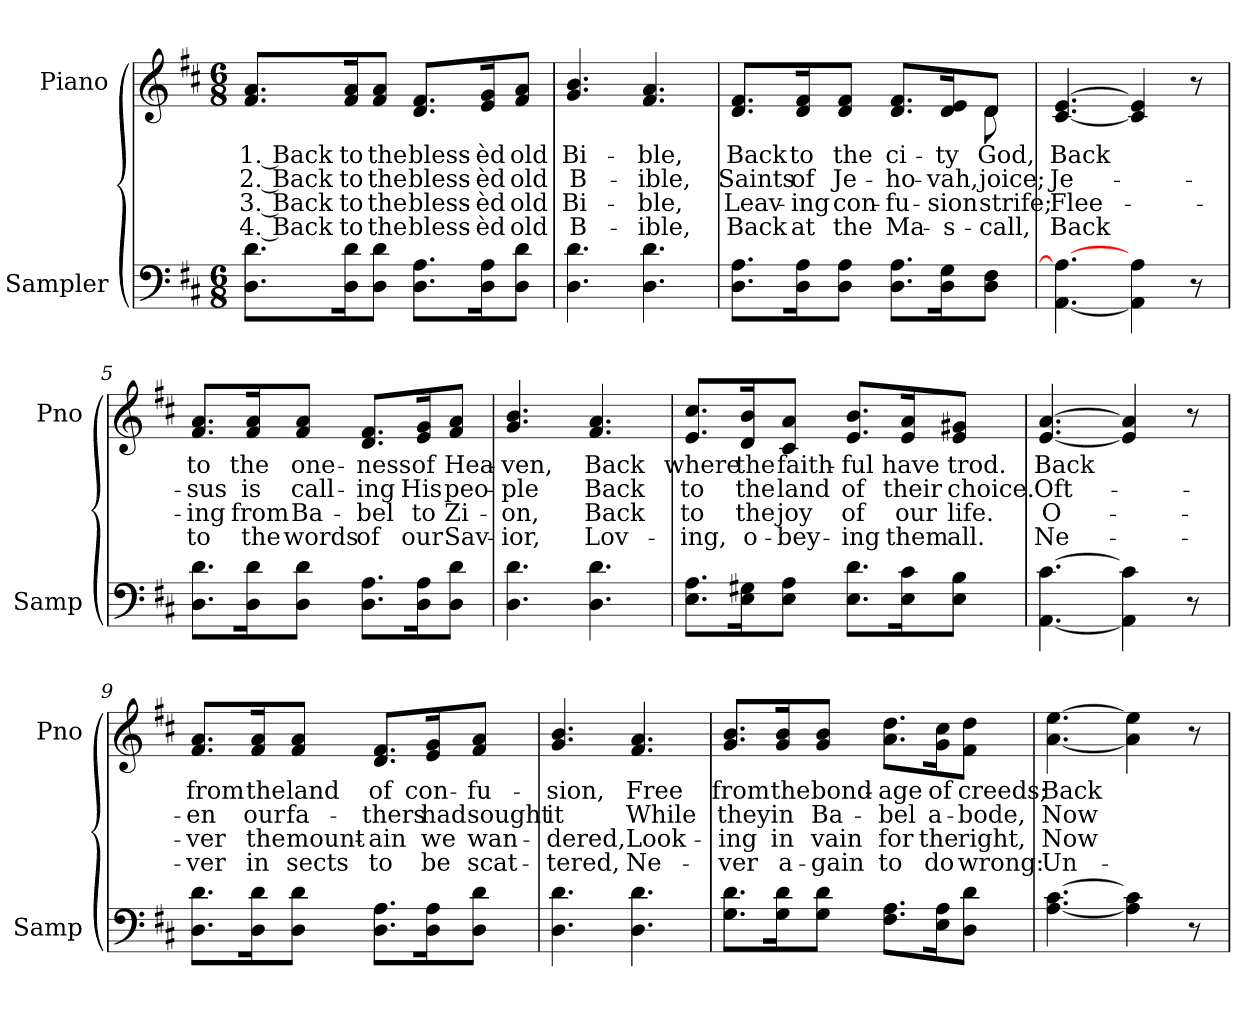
**kern	**kern	**text	**text	**text	**text
*part2	*part1	*part1	*part1	*part1	*part1
*staff2	*staff1	*staff1	*staff1	*staff1	*staff1
*I"Sampler	*I"Piano	*	*	*	*
*I'Samp	*I'Pno	*	*	*	*
*clefF4	*clefG2	*	*	*	*
*k[f#c#]	*k[f#c#]	*	*	*	*
*D:	*D:	*	*	*	*
*M6/8	*M6/8	*	*	*	*
=1	=1	=1	=1	=1	=1
8.D\ 8.d\L	8.f#/ 8.a/L	1. Back	2. Back	3. Back	4. Back
16D\ 16d\K	16f#/ 16a/K	to	to	to	to
8D\ 8d\J	8f#/ 8a/J	the	the	the	the
8.D\ 8.A\L	8.d/ 8.f#/L	bless-	bless-	bless-	bless-
16D\ 16A\K	16e/ 16g/K	-èd	-èd	-èd	-èd
8D\ 8d\J	8f#/ 8a/J	old	old	old	old
=2	=2	=2	=2	=2	=2
4.D 4.d	4.g 4.b	Bi-	B-	Bi-	B-
4.D 4.d	4.f# 4.a	-ble,	-ible,	-ble,	-ible,
=3	=3	=3	=3	=3	=3
*	*^	*	*	*	*
8.D\ 8.A\L	8.d/ 8.f#/L	8ryy	Back	Saints	Leav-	Back
*	*v	*v	*	*	*	*
16D\ 16A\K	16d/ 16f#/K	to	of	-ing	at
8D\ 8A\J	8d/ 8f#/J	the	Je-	con-	the
8.D\ 8.A\L	8.d/ 8.f#/L	ci-	-ho-	-fu-	Ma-
16D\ 16G\K	16d/ 16e/K	-ty	-vah,	-sion	-s-
*	*^	*	*	*	*
8D\ 8F#\J	8d/J	8d	God,	-joice;	strife;	call,
*	*v	*v	*	*	*	*
=4	=4	=4	=4	=4	=4
[4.AA 4.A_	[4.c# [4.e	Back	Je-	Flee-	Back
4AA] 4A	4c#] 4e]	.	.	.	.
8r	8r	.	.	.	.
=5	=5	=5	=5	=5	=5
8.D\ 8.d\L	8.f#/ 8.a/L	to	-sus	-ing	to
16D\ 16d\K	16f#/ 16a/K	the	is	from	the
8D\ 8d\J	8f#/ 8a/J	one-	call-	Ba-	words
8.D\ 8.A\L	8.d/ 8.f#/L	-ness	-ing	-bel	of
16D\ 16A\K	16e/ 16g/K	of	His	to	our
8D\ 8d\J	8f#/ 8a/J	Hea-	peo-	Zi-	Sav-
=6	=6	=6	=6	=6	=6
4.D 4.d	4.g 4.b	-ven,	-ple	-on,	-ior,
4.D 4.d	4.f# 4.a	Back	Back	Back	Lov-
=7	=7	=7	=7	=7	=7
8.E\ 8.A\L	8.e/ 8.cc#/L	where	to	to	-ing,
16E\ 16G#X\K	16d/ 16b/K	the	the	the	o-
8E\ 8A\J	8c#/ 8a/J	faith-	land	joy	-bey-
8.E\ 8.d\L	8.e/ 8.b/L	-ful	of	of	-ing
16E\ 16c#\K	16e/ 16a/K	have	their	our	them
8E\ 8B\J	8e/ 8g#X/J	trod.	choice.	life.	all.
=8	=8	=8	=8	=8	=8
[4.AA [4.c#	[4.e [4.a	Back	Oft-	O-	Ne-
4AA] 4c#]	4e] 4a]	.	.	.	.
8r	8r	.	.	.	.
=9	=9	=9	=9	=9	=9
8.D\ 8.d\L	8.f#/ 8.a/L	from	-en	-ver	-ver
16D\ 16d\K	16f#/ 16a/K	the	our	the	in
8D\ 8d\J	8f#/ 8a/J	land	fa-	mount-	sects
8.D\ 8.A\L	8.d/ 8.f#/L	of	-thers	-ain	to
16D\ 16A\K	16e/ 16g/K	con-	had	we	be
8D\ 8d\J	8f#/ 8a/J	-fu-	sought	wan-	scat-
=10	=10	=10	=10	=10	=10
4.D 4.d	4.g 4.b	-sion,	it	-dered,	-tered,
4.D 4.d	4.f# 4.a	Free	While	Look-	Ne-
=11	=11	=11	=11	=11	=11
8.G\ 8.d\L	8.g/ 8.b/L	from	they	-ing	-ver
16G\ 16d\K	16g/ 16b/K	the	in	in	a-
8G\ 8d\J	8g/ 8b/J	bond-	Ba-	vain	-gain
8.F#\ 8.A\L	8.a\ 8.dd\L	-age	-bel	for	to
16E\ 16A\K	16g\ 16cc#\K	of	a-	the	do
8D\ 8d\J	8f#\ 8dd\J	creeds;	-bode,	right,	wrong:
=12	=12	=12	=12	=12	=12
[4.A [4.c#	[4.a [4.ee	Back	Now	Now	Un-
4A] 4c#]	4a] 4ee]	.	.	.	.
8r	8r	.	.	.	.
=	=	=	=	=	=
*-	*-	*-	*-	*-	*-
